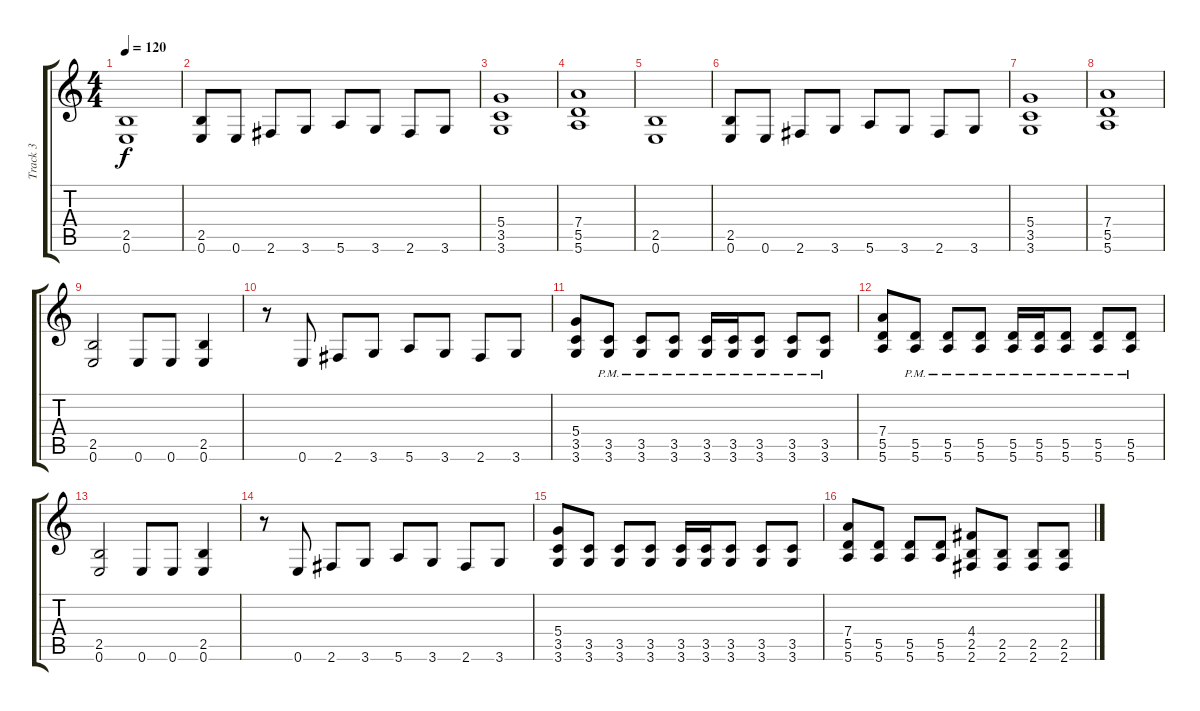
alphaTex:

\track ("Track 3" "Track 3") {instrument distortionguitar}
\staff {score tabs}
\tuning (E4 B3 G3 D3 A2 E2) {hide}
\ts (4 4)
\tempo 120
\clef g2
\ks c
(2.5 0.6).1{dy f} |
(2.5 0.6).8 0.6.8 2.6.8 3.6.8 5.6.8 3.6.8 2.6.8 3.6.8 |
(5.4 3.5 3.6).1 |
(7.4 5.5 5.6).1 |
(2.5 0.6).1 |
(2.5 0.6).8 0.6.8 2.6.8 3.6.8 5.6.8 3.6.8 2.6.8 3.6.8 |
(5.4 3.5 3.6).1 |
(7.4 5.5 5.6).1 |
(2.5 0.6).2 0.6.8 0.6.8 (2.5 0.6).4 |
r.8 0.6.8 2.6.8 3.6.8 5.6.8 3.6.8 2.6.8 3.6.8 |
(5.4 3.5 3.6).8 (3.5{pm} 3.6{pm}).8 (3.5{pm} 3.6{pm}).8 (3.5{pm} 3.6{pm}).8 (3.5{pm} 3.6{pm}).16 (3.5{pm} 3.6{pm}).16 (3.5{pm} 3.6{pm}).8 (3.5{pm} 3.6{pm}).8 (3.5{pm} 3.6{pm}).8 |
(7.4 5.5 5.6).8 (5.5{pm} 5.6{pm}).8 (5.5{pm} 5.6{pm}).8 (5.5{pm} 5.6{pm}).8 (5.5{pm} 5.6{pm}).16 (5.5{pm} 5.6{pm}).16 (5.5{pm} 5.6{pm}).8 (5.5{pm} 5.6{pm}).8 (5.5{pm} 5.6{pm}).8 |
(2.5 0.6).2 0.6.8 0.6.8 (2.5 0.6).4 |
r.8 0.6.8 2.6.8 3.6.8 5.6.8 3.6.8 2.6.8 3.6.8 |
(5.4 3.5 3.6).8 (3.5 3.6).8 (3.5 3.6).8 (3.5 3.6).8 (3.5 3.6).16 (3.5 3.6).16 (3.5 3.6).8 (3.5 3.6).8 (3.5 3.6).8 |
(7.4 5.5 5.6).8 (5.5 5.6).8 (5.5 5.6).8 (5.5 5.6).8 (4.4 2.5 2.6).8 (2.5 2.6).8 (2.5 2.6).8 (2.5 2.6).8
